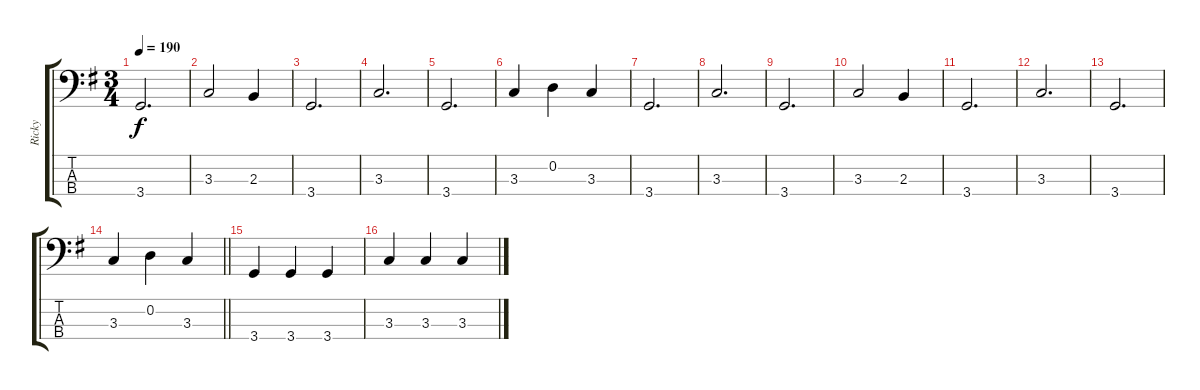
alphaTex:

\track ("Ricky" "Ricky") {instrument acousticbass}
\staff {score tabs}
\tuning (G2 D2 A1 E1) {hide}
\ts (3 4)
\tempo 190
\clef f4
\ks g
3.4.2{d dy f} |
3.3.2 2.3.4 |
3.4.2{d} |
3.3.2{d} |
3.4.2{d} |
3.3.4 0.2.4 3.3.4 |
3.4.2{d} |
3.3.2{d} |
3.4.2{d} |
3.3.2 2.3.4 |
3.4.2{d} |
3.3.2{d} |
3.4.2{d} |
\barLineRight lightlight
3.3.4 0.2.4 3.3.4 |
3.4.4 3.4.4 3.4.4 |
3.3.4 3.3.4 3.3.4
